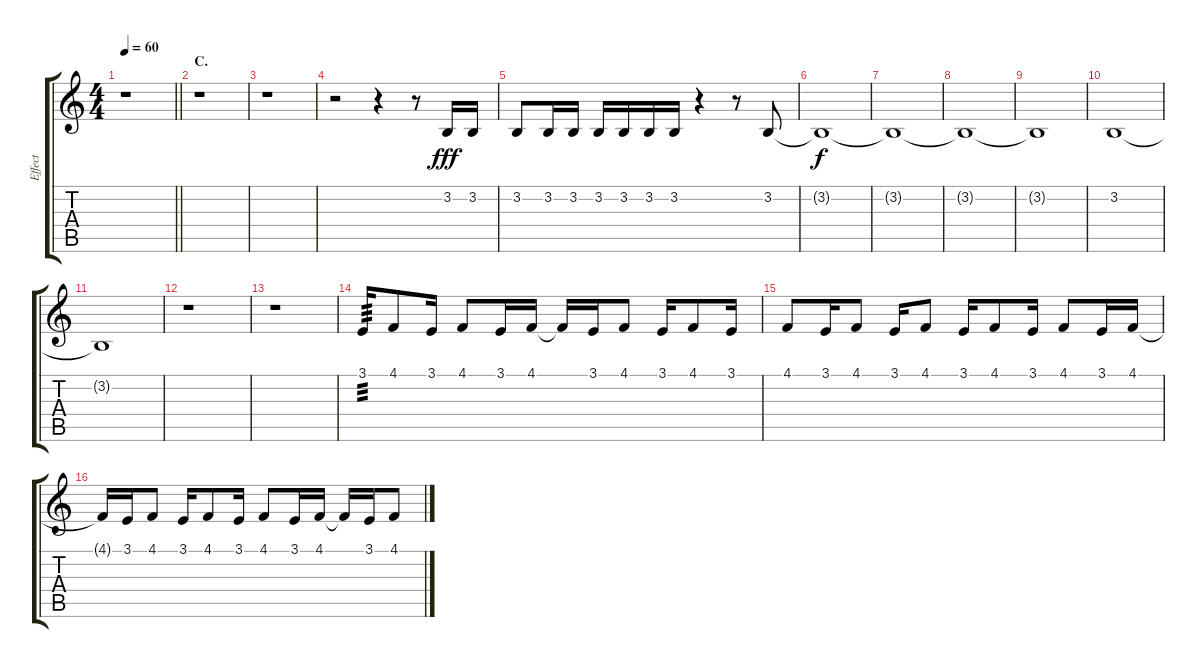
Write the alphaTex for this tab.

\track ("Effect" "Effect") {instrument fx7echoes}
\staff {score tabs}
\tuning (Db4 Ab3 E3 B2 Gb2 Db2) {hide}
\ts (4 4)
\tempo 60
\clef g2
\barLineRight lightlight
\ks c
r.1{dy fff} |
\section ("" "C.")
r.1 |
r.1 |
r.2 r.4 r.8 3.2.16 3.2.16 |
3.2.8 3.2.16 3.2.16 3.2.16 3.2.16 3.2.16 3.2.16 r.4 r.8 3.2.8 |
3.2{t}.1{dy f} |
3.2{t}.1 |
3.2{t}.1 |
3.2{t}.1 |
3.2.1 |
3.2{t}.1 |
r.1 |
r.1 |
3.1.16{tp 3 volume 9} 4.1.8 3.1.16 4.1.8 3.1.16 4.1.16 4.1{t}.16 3.1.16 4.1.8 3.1.16 4.1.8 3.1.16 |
4.1.8 3.1.16 4.1.8 3.1.16 4.1.8 3.1.16 4.1.8 3.1.16 4.1.8 3.1.16 4.1.16 |
4.1{t}.16 3.1.16 4.1.8 3.1.16 4.1.8 3.1.16 4.1.8 3.1.16 4.1.16 4.1{t}.16 3.1.16 4.1.8
